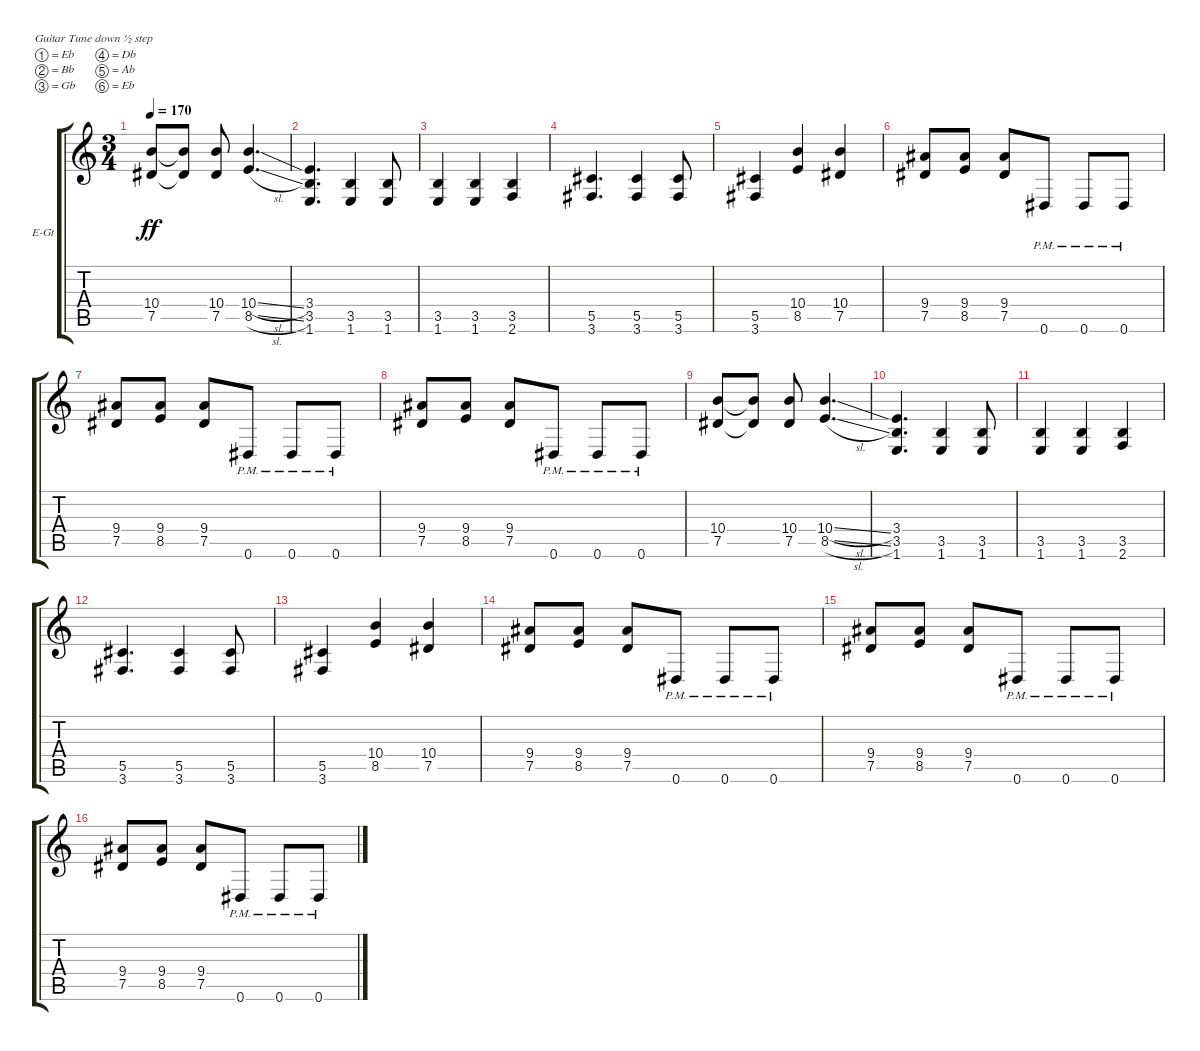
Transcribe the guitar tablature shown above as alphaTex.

\bracketExtendMode groupsimilarinstruments
\firstSystemTrackNameOrientation horizontal
\otherSystemsTrackNameOrientation horizontal
\track ("B Kaleb - Rhythm" "E-Gt") {instrument distortionguitar}
\staff {score tabs}
\tuning (Eb4 Bb3 Gb3 Db3 Ab2 Eb2)
\ts (3 4)
\tempo 170
\clef g2
\scale
0.333333
\ks c
(10.4 7.5).8{dy ff} (10.4{t} 7.5{t}).8 (10.4 7.5).8 (10.4{sl} 8.5{sl}).4{d} |
\scale
0.333333 (1.6 3.5 3.4).4{d} (1.6 3.5).4 (1.6 3.5).8 |
\scale
0.333333 (1.6 3.5).4 (1.6 3.5).4 (2.6 3.5).4 |
\scale
0.333333 (3.6 5.5).4{d} (3.6 5.5).4 (3.6 5.5).8 |
\scale
0.333333 (3.6 5.5).4 (8.5 10.4).4 (7.5 10.4).4 |
\scale
0.333333 (7.5 9.4).8 (8.5 9.4).8 (7.5 9.4).8 0.6{pm}.8 0.6{pm}.8 0.6{pm}.8 |
\scale
0.333333 (7.5 9.4).8 (8.5 9.4).8 (7.5 9.4).8 0.6{pm}.8 0.6{pm}.8 0.6{pm}.8 |
\scale
0.333333 (7.5 9.4).8 (8.5 9.4).8 (7.5 9.4).8 0.6{pm}.8 0.6{pm}.8 0.6{pm}.8 |
\scale
0.333333 (10.4 7.5).8 (10.4{t} 7.5{t}).8 (10.4 7.5).8 (10.4{sl} 8.5{sl}).4{d} |
\scale
0.333333 (1.6 3.5 3.4).4{d} (1.6 3.5).4 (1.6 3.5).8 |
\scale
0.333333 (1.6 3.5).4 (1.6 3.5).4 (2.6 3.5).4 |
\scale
0.333333 (3.6 5.5).4{d} (3.6 5.5).4 (3.6 5.5).8 |
\scale
0.333333 (3.6 5.5).4 (8.5 10.4).4 (7.5 10.4).4 |
\scale
0.333333 (7.5 9.4).8 (8.5 9.4).8 (7.5 9.4).8 0.6{pm}.8 0.6{pm}.8 0.6{pm}.8 |
\scale
0.333333 (7.5 9.4).8 (8.5 9.4).8 (7.5 9.4).8 0.6{pm}.8 0.6{pm}.8 0.6{pm}.8 |
\scale
0.333333 (7.5 9.4).8 (8.5 9.4).8 (7.5 9.4).8 0.6{pm}.8 0.6{pm}.8 0.6{pm}.8
